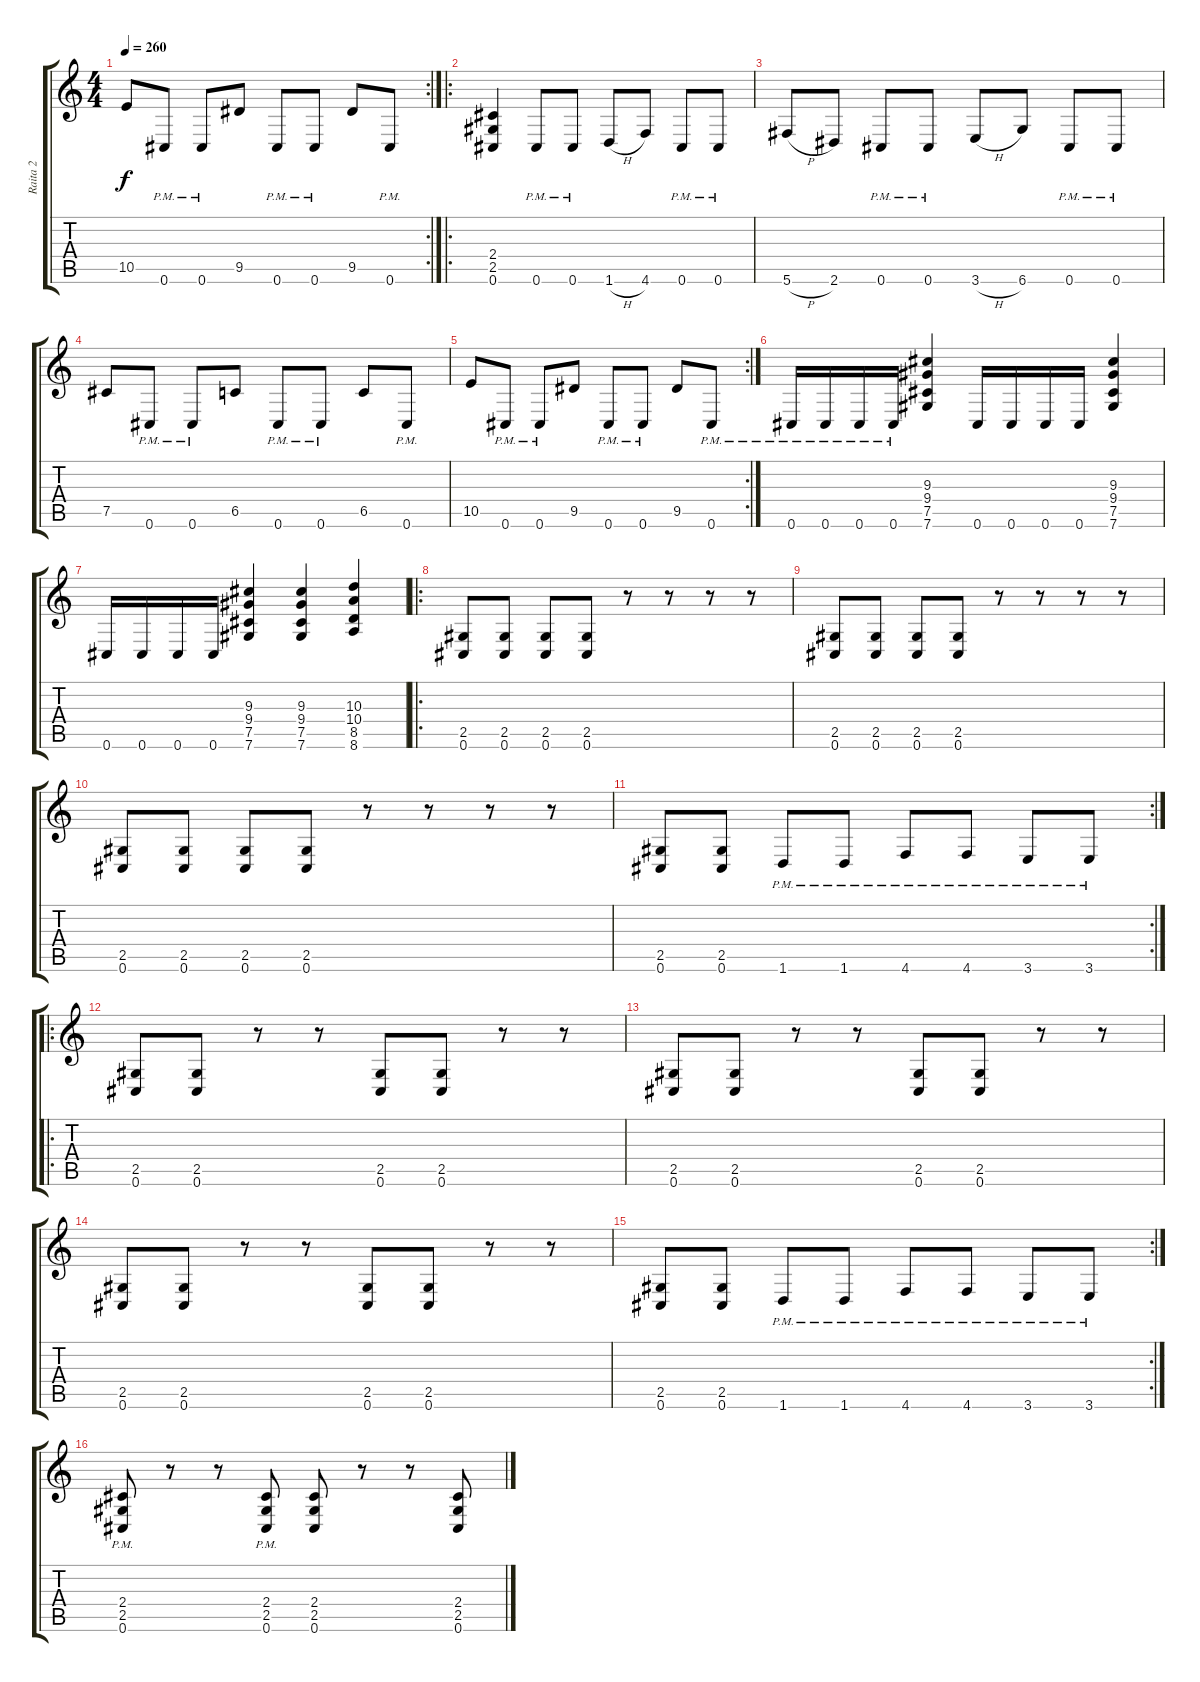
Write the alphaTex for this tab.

\track ("Raita 2" "Raita 2") {instrument distortionguitar}
\staff {score tabs}
\tuning (Db4 Ab3 E3 B2 Gb2 Db2) {hide}
\rc 2
\ts (4 4)
\tempo 260
\clef g2
\ks c
10.5.8{dy f} 0.6{pm}.8 0.6{pm}.8 9.5.8 0.6{pm}.8 0.6{pm}.8 9.5.8 0.6{pm}.8 |
\ro
(2.4 2.5 0.6).4 0.6{pm}.8 0.6{pm}.8 1.6{h}.8 4.6.8 0.6{pm}.8 0.6{pm}.8 |
5.6{h}.8 2.6.8 0.6{pm}.8 0.6{pm}.8 3.6{h}.8 6.6.8 0.6{pm}.8 0.6{pm}.8 |
7.5.8 0.6{pm}.8 0.6{pm}.8 6.5.8 0.6{pm}.8 0.6{pm}.8 6.5.8 0.6{pm}.8 |
\rc 2
10.5.8 0.6{pm}.8 0.6{pm}.8 9.5.8 0.6{pm}.8 0.6{pm}.8 9.5.8 0.6{pm}.8 |
0.6{pm}.16 0.6{pm}.16 0.6{pm}.16 0.6{pm}.16 (9.3 9.4 7.5 7.6).4 0.6.16 0.6.16 0.6.16 0.6.16 (9.3 9.4 7.5 7.6).4 |
0.6.16 0.6.16 0.6.16 0.6.16 (9.3 9.4 7.5 7.6).4 (9.3 9.4 7.5 7.6).4 (10.3 10.4 8.5 8.6).4 |
\ro
(2.5 0.6).8 (2.5 0.6).8 (2.5 0.6).8 (2.5 0.6).8 r.8 r.8 r.8 r.8 |
(2.5 0.6).8 (2.5 0.6).8 (2.5 0.6).8 (2.5 0.6).8 r.8 r.8 r.8 r.8 |
(2.5 0.6).8 (2.5 0.6).8 (2.5 0.6).8 (2.5 0.6).8 r.8 r.8 r.8 r.8 |
\rc 2
(2.5 0.6).8 (2.5 0.6).8 1.6{pm}.8 1.6{pm}.8 4.6{pm}.8 4.6{pm}.8 3.6{pm}.8 3.6{pm}.8 |
\ro
(2.5 0.6).8 (2.5 0.6).8 r.8 r.8 (2.5 0.6).8 (2.5 0.6).8 r.8 r.8 |
(2.5 0.6).8 (2.5 0.6).8 r.8 r.8 (2.5 0.6).8 (2.5 0.6).8 r.8 r.8 |
(2.5 0.6).8 (2.5 0.6).8 r.8 r.8 (2.5 0.6).8 (2.5 0.6).8 r.8 r.8 |
\rc 2
(2.5 0.6).8 (2.5 0.6).8 1.6{pm}.8 1.6{pm}.8 4.6{pm}.8 4.6{pm}.8 3.6{pm}.8 3.6{pm}.8 |
(2.4{pm} 2.5{pm} 0.6{pm}).8 r.8 r.8 (2.4{pm} 2.5{pm} 0.6{pm}).8 (2.4 2.5 0.6).8 r.8 r.8 (2.4 2.5 0.6).8
